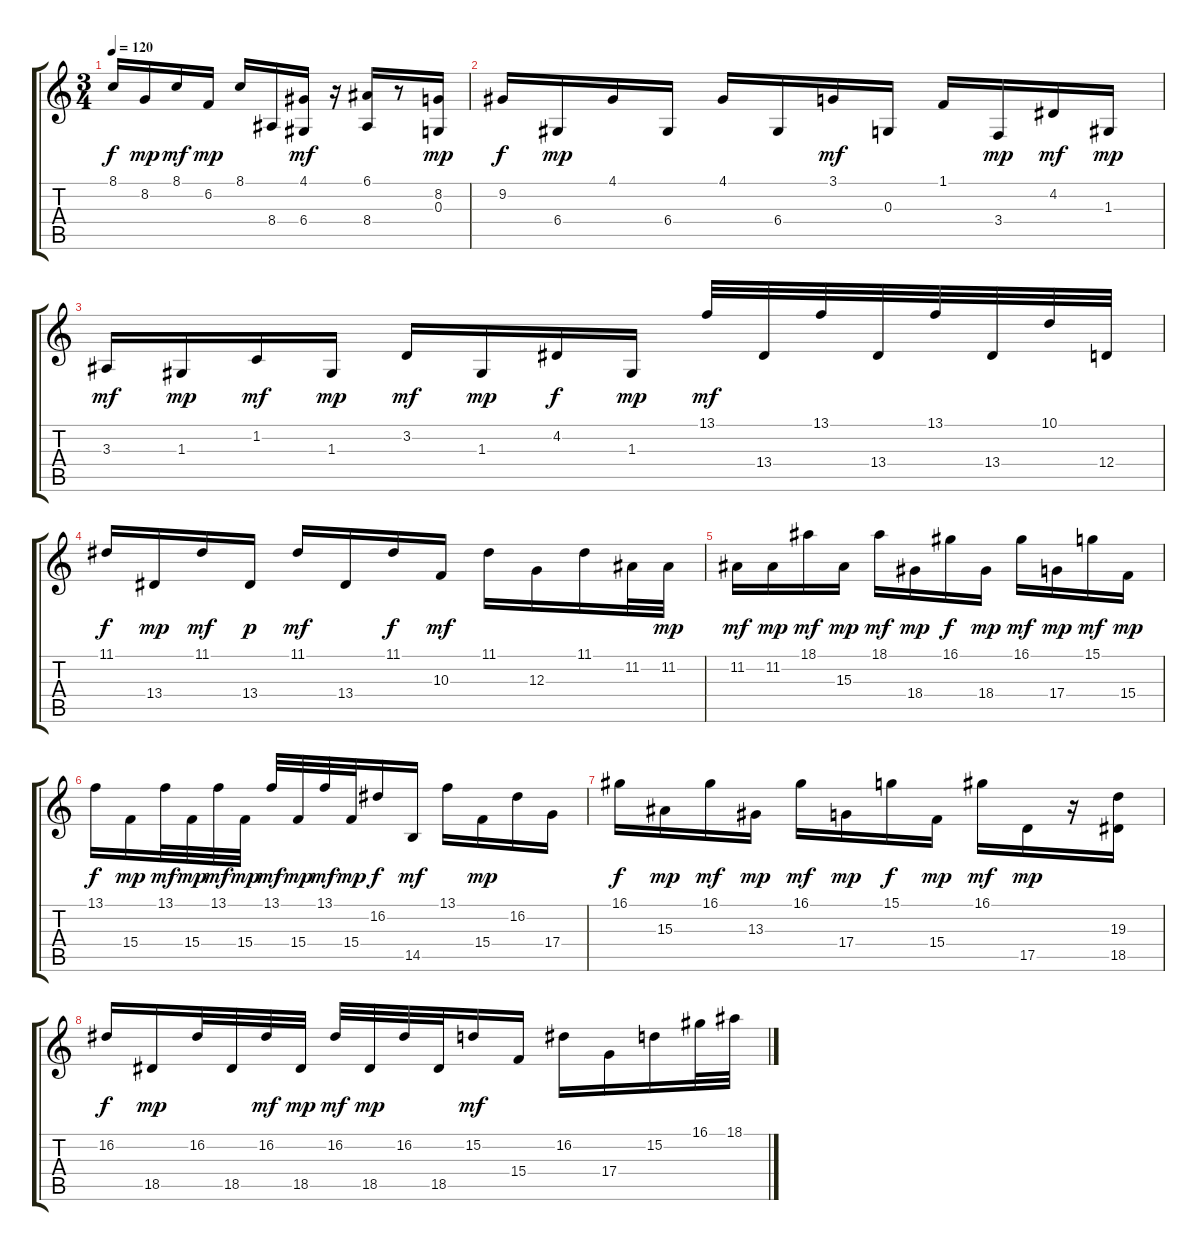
\track "" {instrument acousticgrandpiano}
\staff {score tabs}
\tuning (E4 B3 G3 D3 A2 E2) {hide}
\ts (3 4)
\tempo 120
\clef g2
\ks c
8.1.16{dy f} 8.2.16{dy mp} 8.1.16{dy mf} 6.2.16{dy mp} 8.1.16 8.4.16 (4.1 6.4).16{dy mf} r.16 (6.1 8.4).16 r.8 (8.2 0.3).16{dy mp} |
9.2.16{dy f} 6.4.16{dy mp} 4.1.16 6.4.16 4.1.16 6.4.16 3.1.16{dy mf} 0.3.16 1.1.16 3.4.16{dy mp} 4.2.16{dy mf} 1.3.16{dy mp} |
3.3.16{dy mf} 1.3.16{dy mp} 1.2.16{dy mf} 1.3.16{dy mp} 3.2.16{dy mf} 1.3.16{dy mp} 4.2.16{dy f} 1.3.16{dy mp} 13.1.32{dy mf} 13.4.32 13.1.32 13.4.32 13.1.32 13.4.32 10.1.32 12.4.32 |
11.1.16{dy f} 13.4.16{dy mp} 11.1.16{dy mf} 13.4.16{dy p} 11.1.16{dy mf} 13.4.16 11.1.16{dy f} 10.3.16{dy mf} 11.1.16 12.3.16 11.1.16 11.2.32 11.2.32{dy mp} |
11.2.16{dy mf} 11.2.16{dy mp} 18.1.16{dy mf} 15.3.16{dy mp} 18.1.16{dy mf} 18.4.16{dy mp} 16.1.16{dy f} 18.4.16{dy mp} 16.1.16{dy mf} 17.4.16{dy mp} 15.1.16{dy mf} 15.4.16{dy mp} |
13.1.16{dy f} 15.4.16{dy mp} 13.1.32{dy mf} 15.4.32{dy mp} 13.1.32{dy mf} 15.4.32{dy mp} 13.1.32{dy mf} 15.4.32{dy mp} 13.1.32{dy mf} 15.4.32{dy mp} 16.2.16{dy f} 14.5.16{dy mf} 13.1.16 15.4.16{dy mp} 16.2.16 17.4.16 |
16.1.16{dy f} 15.3.16{dy mp} 16.1.16{dy mf} 13.3.16{dy mp} 16.1.16{dy mf} 17.4.16{dy mp} 15.1.16{dy f} 15.4.16{dy mp} 16.1.16{dy mf} 17.5.16{dy mp} r.16 (19.3 18.5).16 |
16.2.16{dy f} 18.5.16{dy mp} 16.2.32 18.5.32 16.2.32{dy mf} 18.5.32{dy mp} 16.2.32{dy mf} 18.5.32{dy mp} 16.2.32 18.5.32 15.2.16{dy mf} 15.4.16 16.2.16 17.4.16 15.2.16 16.1.32 18.1.32
